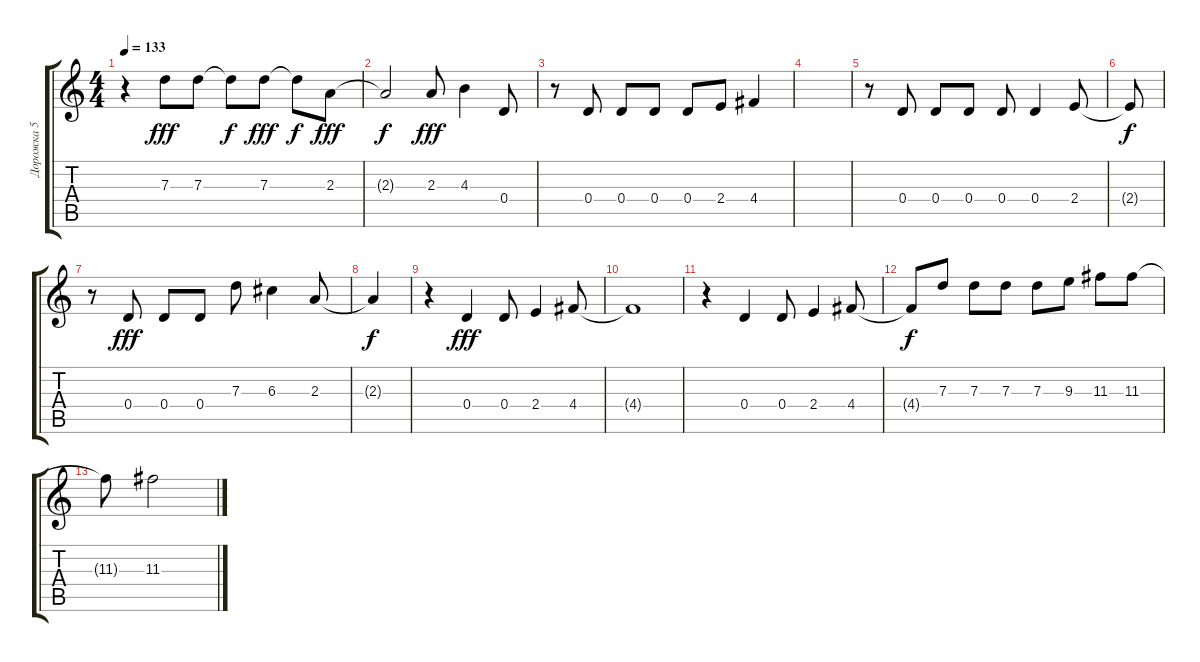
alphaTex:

\track ("Дорожка 5" "Дорожка 5") {instrument acousticguitarsteel}
\staff {score tabs}
\tuning (E4 B3 G3 D3 A2 E2) {hide}
\ts (4 4)
\tempo 133
\clef g2
\ks c
r.4{dy fff} 7.3.8 7.3.8 7.3{t}.8{dy f} 7.3.8{dy fff} 7.3{t}.8{dy f} 2.3.8{dy fff} |
2.3{t}.2{dy f} 2.3.8{dy fff} 4.3.4 0.4.8 |
r.8 0.4.8 0.4.8 0.4.8 0.4.8 2.4.8 4.4.4 |
|
r.8 0.4.8 0.4.8 0.4.8 0.4.8 0.4.4 2.4.8 |
2.4{t}.8{dy f} |
r.8 0.4.8{dy fff} 0.4.8 0.4.8 7.3.8 6.3.4 2.3.8 |
2.3{t}.4{dy f} |
r.4 0.4.4{dy fff} 0.4.8 2.4.4 4.4.8 |
4.4{t}.1 |
r.4 0.4.4 0.4.8 2.4.4 4.4.8 |
4.4{t}.8{dy f} 7.3.8 7.3.8 7.3.8 7.3.8 9.3.8 11.3.8 11.3.8 |
11.3{t}.8 11.3.2
